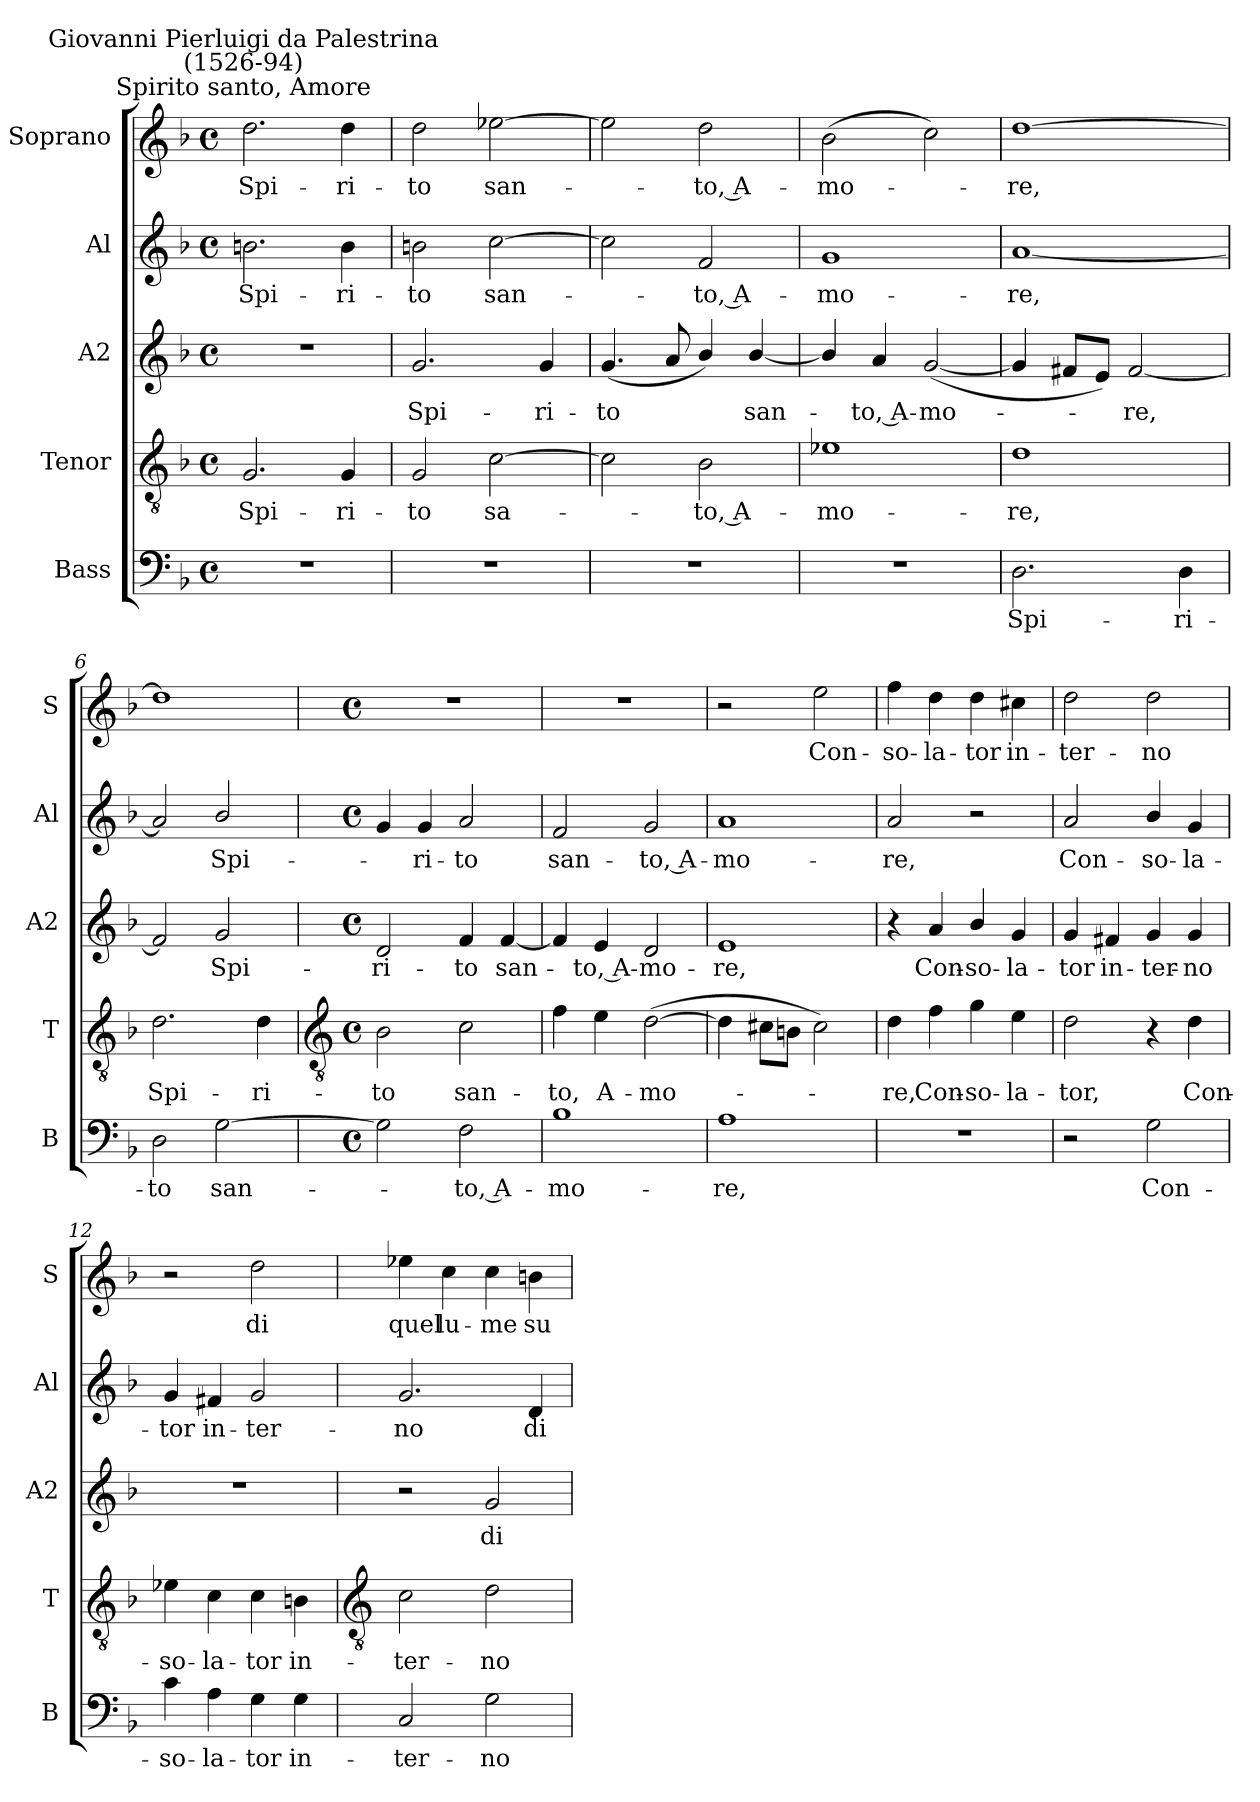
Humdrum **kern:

**kern	**text	**kern	**text	**kern	**text	**kern	**text	**kern	**text
*part5	*part5	*part4	*part4	*part3	*part3	*part2	*part2	*part1	*part1
*staff5	*staff5	*staff4	*staff4	*staff3	*staff3	*staff2	*staff2	*staff1	*staff1
*I"Bass	*	*I"Tenor	*	*I"A2	*	*I"Al	*	*I"Soprano	*
*I'B	*	*I'T	*	*I'A2	*	*I'Al	*	*I'S	*
*clefF4	*	*clefGv2	*	*clefG2	*	*clefG2	*	*clefG2	*
*k[b-]	*	*k[b-]	*	*k[b-]	*	*k[b-]	*	*k[b-]	*
*F:	*	*F:	*	*F:	*	*F:	*	*F:	*
*M4/4	*	*M4/4	*	*M4/4	*	*M4/4	*	*M4/4	*
*met(c)	*	*met(c)	*	*met(c)	*	*met(c)	*	*met(c)	*
=1	=1	=1	=1	=1	=1	=1	=1	=1	=1
!	!	!	!	!	!	!	!	!LO:TX:a:cj:t=Spirito santo, Amore	!
!	!	!	!	!	!	!	!	!LO:TX:a:cj:t=Giovanni Pierluigi da Palestrina\n(1526-94)	!
!	!	!	!LO:LY:b	!	!	!	!LO:LY:b	!	!LO:LY:b
1r	.	2.G	Spi-	1r	.	2.bn	Spi-	2.dd	Spi-
!	!	!	!LO:LY:b	!	!	!	!LO:LY:b	!	!LO:LY:b
.	.	4G	-ri-	.	.	4b	-ri-	4dd	-ri-
=2	=2	=2	=2	=2	=2	=2	=2	=2	=2
!	!	!	!LO:LY:b	!	!LO:LY:b	!	!LO:LY:b	!	!LO:LY:b
1r	.	2G	-to	2.g	Spi-	2bn	-to	2dd	-to
!	!	!	!LO:LY:b	!	!	!	!LO:LY:b	!	!LO:LY:b
.	.	[2c	sa-	.	.	[2cc	san-	[2ee-X	san-
!	!	!	!	!	!LO:LY:b	!	!	!	!
.	.	.	.	4g	-ri-	.	.	.	.
=3	=3	=3	=3	=3	=3	=3	=3	=3	=3
!	!	!	!	!	!LO:LY:b	!	!	!	!
1r	.	2c]	.	(<4.g	-to	2cc]	.	2ee-]	.
.	.	.	.	8a	.	.	.	.	.
!	!	!	!LO:LY:b	!	!	!	!LO:LY:b	!	!LO:LY:b
.	.	2B-	to, A-	4b-/)	.	2f	to, A-	2dd	to, A-
!	!	!	!	!	!LO:LY:b	!	!	!	!
.	.	.	.	[4b-/	san-	.	.	.	.
=4	=4	=4	=4	=4	=4	=4	=4	=4	=4
!	!	!	!LO:LY:b	!	!	!	!LO:LY:b	!	!LO:LY:b
1r	.	1e-X	-mo-	4b-/]	.	1g	-mo-	(>2b-	-mo-
!	!	!	!	!	!LO:LY:b	!	!	!	!
.	.	.	.	4a	to, A-	.	.	.	.
!	!	!	!	!	!LO:LY:b	!	!	!	!
.	.	.	.	(<[2g	-mo-	.	.	2cc)	.
=5	=5	=5	=5	=5	=5	=5	=5	=5	=5
!	!LO:LY:b	!	!LO:LY:b	!	!	!	!LO:LY:b	!	!LO:LY:b
2.D	Spi-	1d	-re,	4g]	.	[1a	-re,	[1dd	re,
.	.	.	.	8f#XL	.	.	.	.	.
.	.	.	.	8eJ)	.	.	.	.	.
!	!	!	!	!	!LO:LY:b	!	!	!	!
.	.	.	.	[2f#	re,	.	.	.	.
!	!LO:LY:b	!	!	!	!	!	!	!	!
4D	-ri-	.	.	.	.	.	.	.	.
=6	=6	=6	=6	=6	=6	=6	=6	=6	=6
!	!LO:LY:b	!	!LO:LY:b	!	!	!	!	!	!
2D	-to	2.d	Spi-	2f#]	.	2a]	.	1dd]	.
!	!LO:LY:b	!	!	!	!LO:LY:b	!	!LO:LY:b	!	!
[2G	san-	.	.	2g	Spi-	2b-/	Spi-	.	.
!	!	!	!LO:LY:b	!	!	!	!	!	!
.	.	4d	-ri-	.	.	.	.	.	.
!!LO:LB:g=z
=7	=7	=7	=7	=7	=7	=7	=7	=7	=7
*	*	*clefGv2	*	*	*	*	*	*	*
*M4/4	*	*M4/4	*	*M4/4	*	*M4/4	*	*M4/4	*
*met(c)	*	*met(c)	*	*met(c)	*	*met(c)	*	*met(c)	*
!	!	!	!LO:LY:b	!	!LO:LY:b	!	!	!	!
2G]	.	2B-	-to	2d	-ri-	4g	.	1r	.
!	!	!	!	!	!	!	!LO:LY:b	!	!
.	.	.	.	.	.	4g	ri-	.	.
!	!LO:LY:b	!	!LO:LY:b	!	!LO:LY:b	!	!LO:LY:b	!	!
2F	to, A-	2c	san-	4f	-to	2a	-to	.	.
!	!	!	!	!	!LO:LY:b	!	!	!	!
.	.	.	.	[4f	san-	.	.	.	.
=8	=8	=8	=8	=8	=8	=8	=8	=8	=8
!	!LO:LY:b	!	!LO:LY:b	!	!	!	!LO:LY:b	!	!
1B-	-mo-	4f	-to,	4f]	.	2f	san-	1r	.
!	!	!	!LO:LY:b	!	!LO:LY:b	!	!	!	!
.	.	4e	A-	4e	to, A-	.	.	.	.
!	!	!	!LO:LY:b	!	!LO:LY:b	!	!LO:LY:b	!	!
.	.	(>[2d	-mo-	2d	-mo-	2g	-to, A-	.	.
=9	=9	=9	=9	=9	=9	=9	=9	=9	=9
!	!LO:LY:b	!	!	!	!LO:LY:b	!	!LO:LY:b	!	!
1A	-re,	4d]	.	1e	-re,	1a	-mo-	2r	.
.	.	8c#XL	.	.	.	.	.	.	.
.	.	8BnJ	.	.	.	.	.	.	.
!	!	!	!	!	!	!	!	!	!LO:LY:b
.	.	2c#)	.	.	.	.	.	2ee	Con-
=10	=10	=10	=10	=10	=10	=10	=10	=10	=10
!	!	!	!LO:LY:b	!	!	!	!LO:LY:b	!	!LO:LY:b
1r	.	4d	re,	4r	.	2a	-re,	4ff	-so-
!	!	!	!LO:LY:b	!	!LO:LY:b	!	!	!	!LO:LY:b
.	.	4f	Con-	4a	Con-	.	.	4dd	-la-
!	!	!	!LO:LY:b	!	!LO:LY:b	!	!	!	!LO:LY:b
.	.	4g	-so-	4b-/	-so-	2r	.	4dd	-tor
!	!	!	!LO:LY:b	!	!LO:LY:b	!	!	!	!LO:LY:b
.	.	4e	-la-	4g	-la-	.	.	4cc#X	in-
=11	=11	=11	=11	=11	=11	=11	=11	=11	=11
!	!	!	!LO:LY:b	!	!LO:LY:b	!	!LO:LY:b	!	!LO:LY:b
2r	.	2d	-tor,	4g	-tor	2a	Con-	2dd	-ter-
!	!	!	!	!	!LO:LY:b	!	!	!	!
.	.	.	.	4f#X	in-	.	.	.	.
!	!LO:LY:b	!	!	!	!LO:LY:b	!	!LO:LY:b	!	!LO:LY:b
2G	Con-	4r	.	4g	-ter-	4b-/	-so-	2dd	-no
!	!	!	!LO:LY:b	!	!LO:LY:b	!	!LO:LY:b	!	!
.	.	4d	Con-	4g	-no	4g	-la-	.	.
=12	=12	=12	=12	=12	=12	=12	=12	=12	=12
!	!LO:LY:b	!	!LO:LY:b	!	!	!	!LO:LY:b	!	!
4c	-so-	4e-X	-so-	1r	.	4g	-tor	2r	.
!	!LO:LY:b	!	!LO:LY:b	!	!	!	!LO:LY:b	!	!
4A	-la-	4c	-la-	.	.	4f#X	in-	.	.
!	!LO:LY:b	!	!LO:LY:b	!	!	!	!LO:LY:b	!	!LO:LY:b
4G	-tor	4c	-tor	.	.	2g	-ter-	2dd	di
!	!LO:LY:b	!	!LO:LY:b	!	!	!	!	!	!
4G	in-	4Bn	in-	.	.	.	.	.	.
!!LO:LB:g=z
=13	=13	=13	=13	=13	=13	=13	=13	=13	=13
*	*	*clefGv2	*	*	*	*	*	*	*
!	!LO:LY:b	!	!LO:LY:b	!	!	!	!LO:LY:b	!	!LO:LY:b
2C	-ter-	2c	-ter-	2r	.	2.g	-no	4ee-X	quel
!	!	!	!	!	!	!	!	!	!LO:LY:b
.	.	.	.	.	.	.	.	4cc	lu-
!	!LO:LY:b	!	!LO:LY:b	!	!LO:LY:b	!	!	!	!LO:LY:b
2G	-no	2d	-no	2g	di	.	.	4cc	-me
!	!	!	!	!	!	!	!LO:LY:b	!	!LO:LY:b
.	.	.	.	.	.	4d	di	4bn	su-
=	=	=	=	=	=	=	=	=	=
*-	*-	*-	*-	*-	*-	*-	*-	*-	*-
